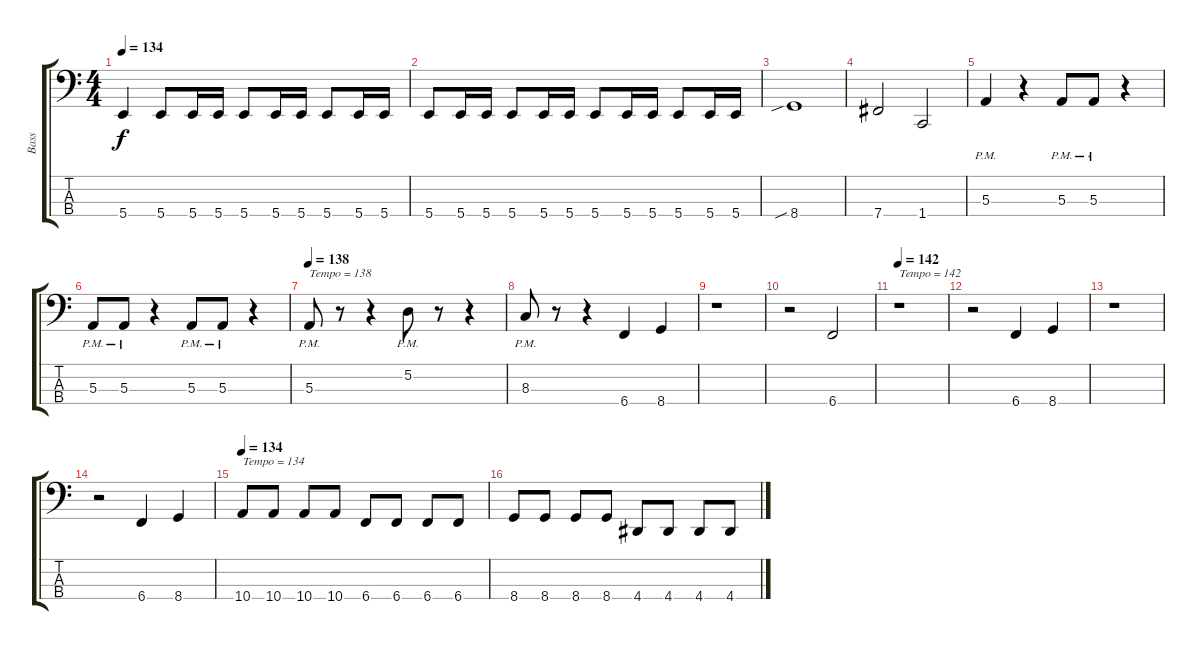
\track ("Bass" "Bass") {instrument electricbassfinger}
\staff {score tabs}
\tuning (D2 A1 E1 B0) {hide}
\ts (4 4)
\tempo 134
\clef f4
\ks c
5.4.4{dy f} 5.4.8 5.4.16 5.4.16 5.4.8 5.4.16 5.4.16 5.4.8 5.4.16 5.4.16 |
5.4.8 5.4.16 5.4.16 5.4.8 5.4.16 5.4.16 5.4.8 5.4.16 5.4.16 5.4.8 5.4.16 5.4.16 |
8.4{sib}.1 |
7.4.2 1.4.2 |
5.3{pm}.4 r.4 5.3{pm}.8 5.3{pm}.8 r.4 |
5.3{pm}.8 5.3{pm}.8 r.4 5.3{pm}.8 5.3{pm}.8 r.4 |
\tempo 138
5.3{pm}.8{txt "Tempo = 138"} r.8 r.4 5.2{pm}.8 r.8 r.4 |
8.3{pm}.8 r.8 r.4 6.4.4 8.4.4 |
r.1 |
r.2 6.4.2 |
\tempo 142
r.1{txt "Tempo = 142"} |
r.2 6.4.4 8.4.4 |
r.1 |
r.2 6.4.4 8.4.4 |
\tempo 134
10.4.8{txt "Tempo = 134"} 10.4.8 10.4.8 10.4.8 6.4.8 6.4.8 6.4.8 6.4.8 |
8.4.8 8.4.8 8.4.8 8.4.8 4.4.8 4.4.8 4.4.8 4.4.8
